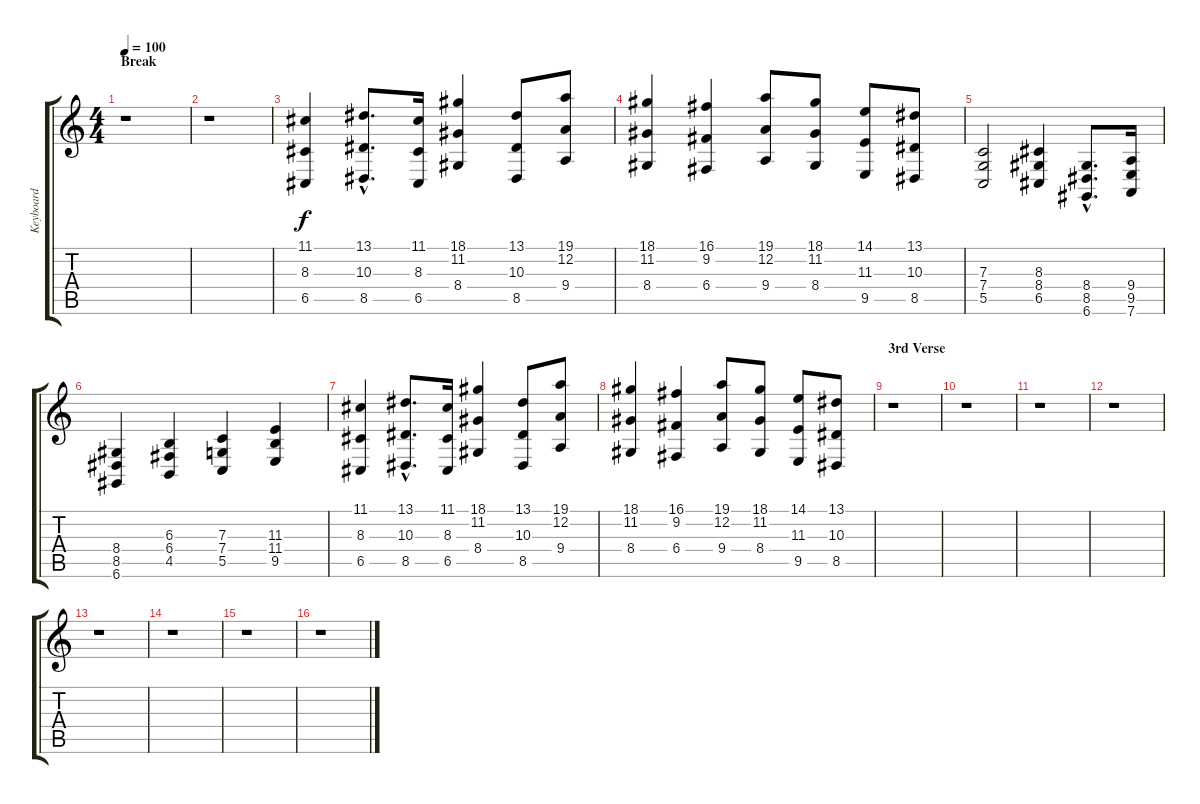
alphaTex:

\track ("Keyboard" "Keyboard") {instrument stringensemble1}
\staff {score tabs}
\tuning (D4 A3 F3 C3 G2 D2) {hide}
\ts (4 4)
\section ("" "Break")
\tempo 100
\clef g2
\ks c
r.1{dy f volume 12 instrument choiraahs} |
r.1 |
(11.1 8.3 6.5).4 (13.1{hac} 10.3{hac} 8.5{hac}).8{d} (11.1 8.3 6.5).16 (18.1 11.2 8.4).4 (13.1 10.3 8.5).8 (19.1 12.2 9.4).8 |
(18.1 11.2 8.4).4 (16.1 9.2 6.4).4 (19.1 12.2 9.4).8 (18.1 11.2 8.4).8 (14.1 11.3 9.5).8 (13.1 10.3 8.5).8 |
(7.3 7.4 5.5).2{volume 12 instrument choiraahs} (8.3 8.4 6.5).4 (8.4{hac} 8.5{hac} 6.6{hac}).8{d} (9.4 9.5 7.6).16 |
(8.4 8.5 6.6).4 (6.3 6.4 4.5).4 (7.3 7.4 5.5).4 (11.3 11.4 9.5).4 |
(11.1 8.3 6.5).4 (13.1{hac} 10.3{hac} 8.5{hac}).8{d} (11.1 8.3 6.5).16 (18.1 11.2 8.4).4 (13.1 10.3 8.5).8 (19.1 12.2 9.4).8 |
(18.1 11.2 8.4).4 (16.1 9.2 6.4).4 (19.1 12.2 9.4).8 (18.1 11.2 8.4).8 (14.1 11.3 9.5).8 (13.1 10.3 8.5).8 |
\section ("" "3rd Verse")
r.1 |
r.1 |
r.1 |
r.1 |
r.1 |
r.1 |
r.1 |
r.1
